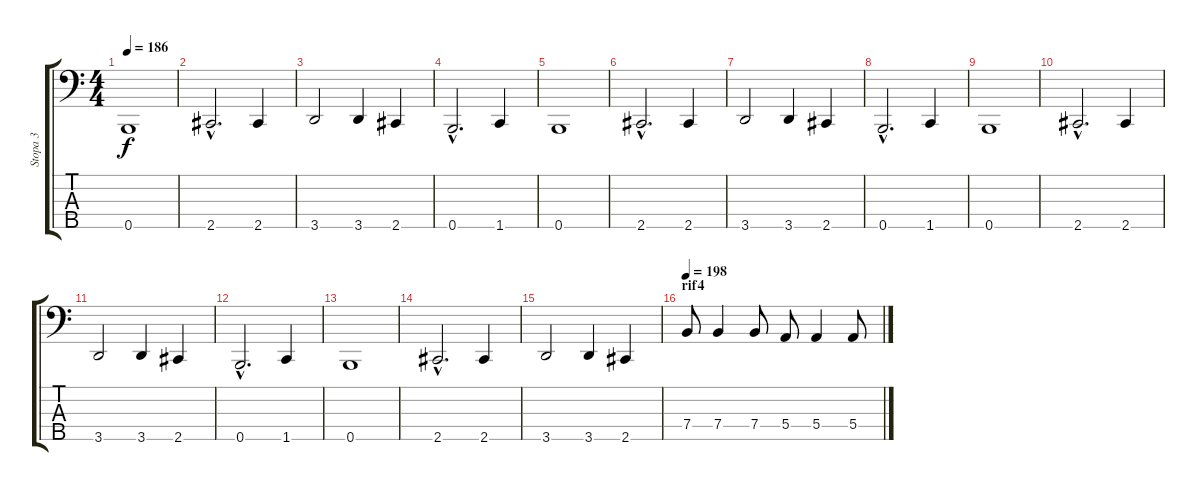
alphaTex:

\track ("Stopa 3" "Stopa 3") {instrument acousticguitarsteel}
\staff {score tabs}
\tuning (G2 D2 A1 E1 B0) {hide}
\ts (4 4)
\tempo 186
\clef f4
\ks c
0.5.1{dy f} |
2.5{hac}.2{d} 2.5.4 |
3.5.2 3.5.4 2.5.4 |
0.5{hac}.2{d} 1.5.4 |
0.5.1 |
2.5{hac}.2{d} 2.5.4 |
3.5.2 3.5.4 2.5.4 |
0.5{hac}.2{d} 1.5.4 |
0.5.1 |
2.5{hac}.2{d} 2.5.4 |
3.5.2 3.5.4 2.5.4 |
0.5{hac}.2{d} 1.5.4 |
0.5.1 |
2.5{hac}.2{d} 2.5.4 |
3.5.2 3.5.4 2.5.4 |
\section ("" "rif4")
\tempo 198
7.4.8 7.4.4 7.4.8 5.4.8 5.4.4 5.4.8
